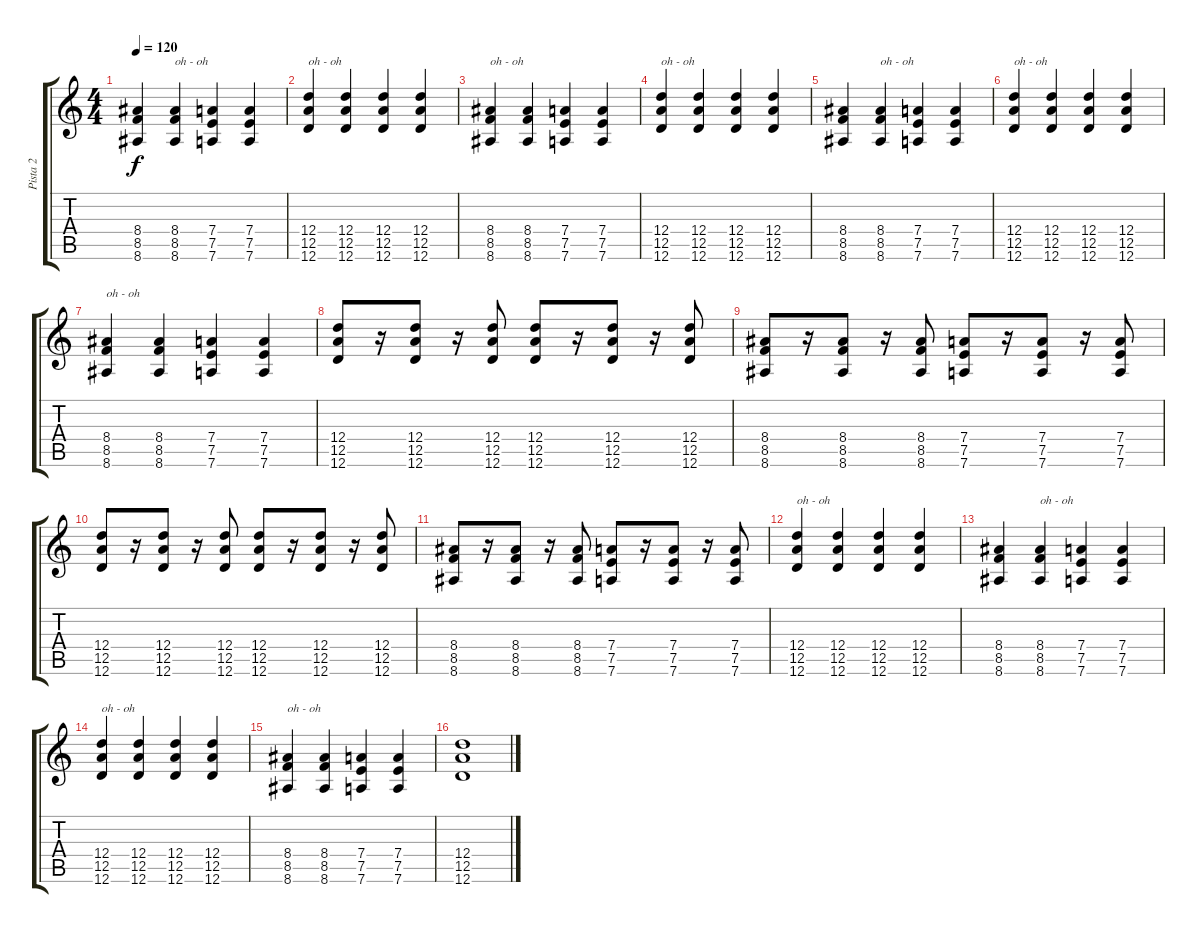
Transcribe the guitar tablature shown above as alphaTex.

\track ("Pista 2" "Pista 2") {instrument distortionguitar}
\staff {score tabs}
\tuning (E4 B3 G3 D3 A2 D2) {hide}
\ts (4 4)
\tempo 120
\clef g2
\ks c
(8.4 8.5 8.6).4{dy f} (8.4 8.5 8.6).4{txt "oh - oh "} (7.4 7.5 7.6).4 (7.4 7.5 7.6).4 |
(12.4 12.5 12.6).4{txt "oh - oh"} (12.4 12.5 12.6).4 (12.4 12.5 12.6).4 (12.4 12.5 12.6).4 |
(8.4 8.5 8.6).4{txt "oh - oh"} (8.4 8.5 8.6).4 (7.4 7.5 7.6).4 (7.4 7.5 7.6).4 |
(12.4 12.5 12.6).4{txt "oh - oh"} (12.4 12.5 12.6).4 (12.4 12.5 12.6).4 (12.4 12.5 12.6).4 |
(8.4 8.5 8.6).4 (8.4 8.5 8.6).4{txt "oh - oh "} (7.4 7.5 7.6).4 (7.4 7.5 7.6).4 |
(12.4 12.5 12.6).4{txt "oh - oh"} (12.4 12.5 12.6).4 (12.4 12.5 12.6).4 (12.4 12.5 12.6).4 |
(8.4 8.5 8.6).4{txt "oh - oh"} (8.4 8.5 8.6).4 (7.4 7.5 7.6).4 (7.4 7.5 7.6).4 |
(12.4 12.5 12.6).8 r.16 (12.4 12.5 12.6).8 r.16 (12.4 12.5 12.6).8 (12.4 12.5 12.6).8 r.16 (12.4 12.5 12.6).8 r.16 (12.4 12.5 12.6).8 |
(8.4 8.5 8.6).8 r.16 (8.4 8.5 8.6).8 r.16 (8.4 8.5 8.6).8 (7.4 7.5 7.6).8 r.16 (7.4 7.5 7.6).8 r.16 (7.4 7.5 7.6).8 |
(12.4 12.5 12.6).8 r.16 (12.4 12.5 12.6).8 r.16 (12.4 12.5 12.6).8 (12.4 12.5 12.6).8 r.16 (12.4 12.5 12.6).8 r.16 (12.4 12.5 12.6).8 |
(8.4 8.5 8.6).8 r.16 (8.4 8.5 8.6).8 r.16 (8.4 8.5 8.6).8 (7.4 7.5 7.6).8 r.16 (7.4 7.5 7.6).8 r.16 (7.4 7.5 7.6).8 |
(12.4 12.5 12.6).4{txt "oh - oh"} (12.4 12.5 12.6).4 (12.4 12.5 12.6).4 (12.4 12.5 12.6).4 |
(8.4 8.5 8.6).4 (8.4 8.5 8.6).4{txt "oh - oh "} (7.4 7.5 7.6).4 (7.4 7.5 7.6).4 |
(12.4 12.5 12.6).4{txt "oh - oh"} (12.4 12.5 12.6).4 (12.4 12.5 12.6).4 (12.4 12.5 12.6).4 |
(8.4 8.5 8.6).4{txt "oh - oh"} (8.4 8.5 8.6).4 (7.4 7.5 7.6).4 (7.4 7.5 7.6).4 |
(12.4 12.5 12.6).1
